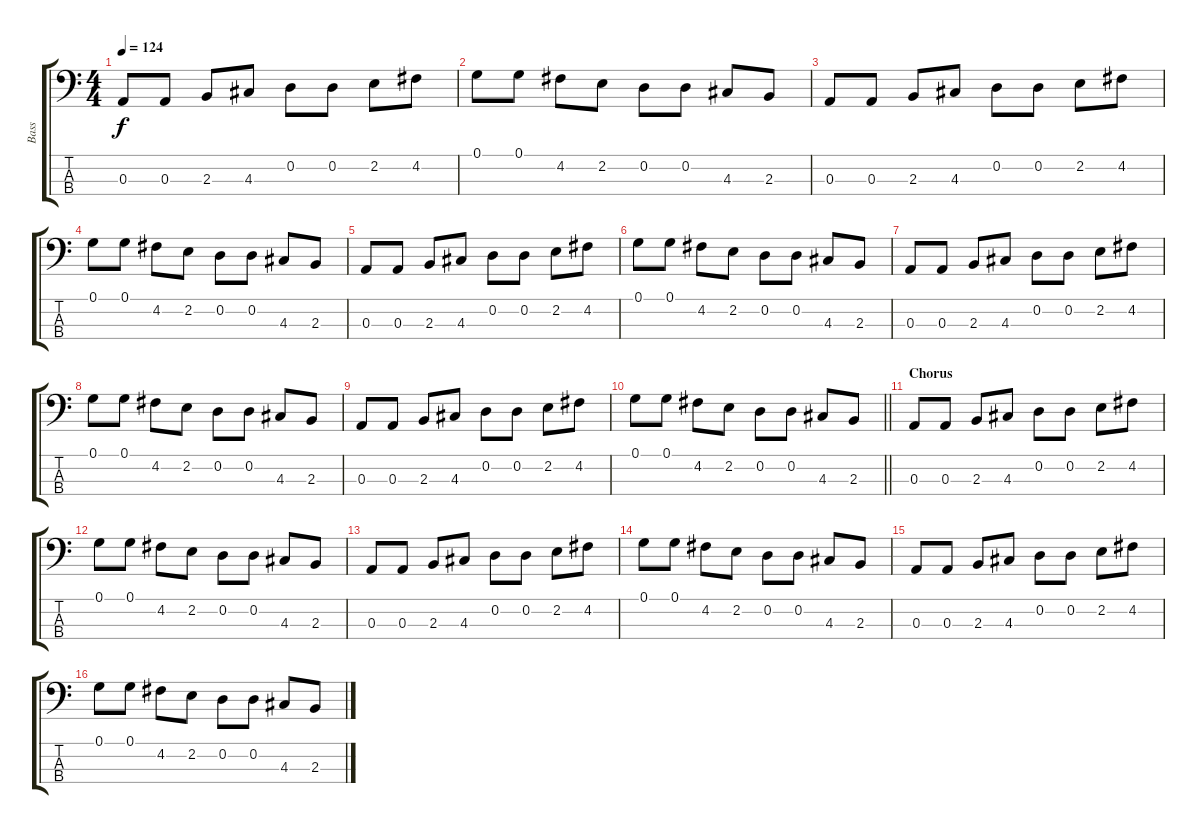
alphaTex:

\track ("Bass" "Bass") {instrument electricbasspick}
\staff {score tabs}
\tuning (G2 D2 A1 E1) {hide}
\ts (4 4)
\tempo 124
\clef f4
\ks c
0.3.8{dy f} 0.3.8 2.3.8 4.3.8 0.2.8 0.2.8 2.2.8 4.2.8 |
0.1.8 0.1.8 4.2.8 2.2.8 0.2.8 0.2.8 4.3.8 2.3.8 |
0.3.8 0.3.8 2.3.8 4.3.8 0.2.8 0.2.8 2.2.8 4.2.8 |
0.1.8 0.1.8 4.2.8 2.2.8 0.2.8 0.2.8 4.3.8 2.3.8 |
0.3.8 0.3.8 2.3.8 4.3.8 0.2.8 0.2.8 2.2.8 4.2.8 |
0.1.8 0.1.8 4.2.8 2.2.8 0.2.8 0.2.8 4.3.8 2.3.8 |
0.3.8 0.3.8 2.3.8 4.3.8 0.2.8 0.2.8 2.2.8 4.2.8 |
0.1.8 0.1.8 4.2.8 2.2.8 0.2.8 0.2.8 4.3.8 2.3.8 |
0.3.8 0.3.8 2.3.8 4.3.8 0.2.8 0.2.8 2.2.8 4.2.8 |
\barLineRight lightlight
0.1.8 0.1.8 4.2.8 2.2.8 0.2.8 0.2.8 4.3.8 2.3.8 |
\section ("" "Chorus")
0.3.8 0.3.8 2.3.8 4.3.8 0.2.8 0.2.8 2.2.8 4.2.8 |
0.1.8 0.1.8 4.2.8 2.2.8 0.2.8 0.2.8 4.3.8 2.3.8 |
0.3.8 0.3.8 2.3.8 4.3.8 0.2.8 0.2.8 2.2.8 4.2.8 |
0.1.8 0.1.8 4.2.8 2.2.8 0.2.8 0.2.8 4.3.8 2.3.8 |
0.3.8 0.3.8 2.3.8 4.3.8 0.2.8 0.2.8 2.2.8 4.2.8 |
0.1.8 0.1.8 4.2.8 2.2.8 0.2.8 0.2.8 4.3.8 2.3.8
